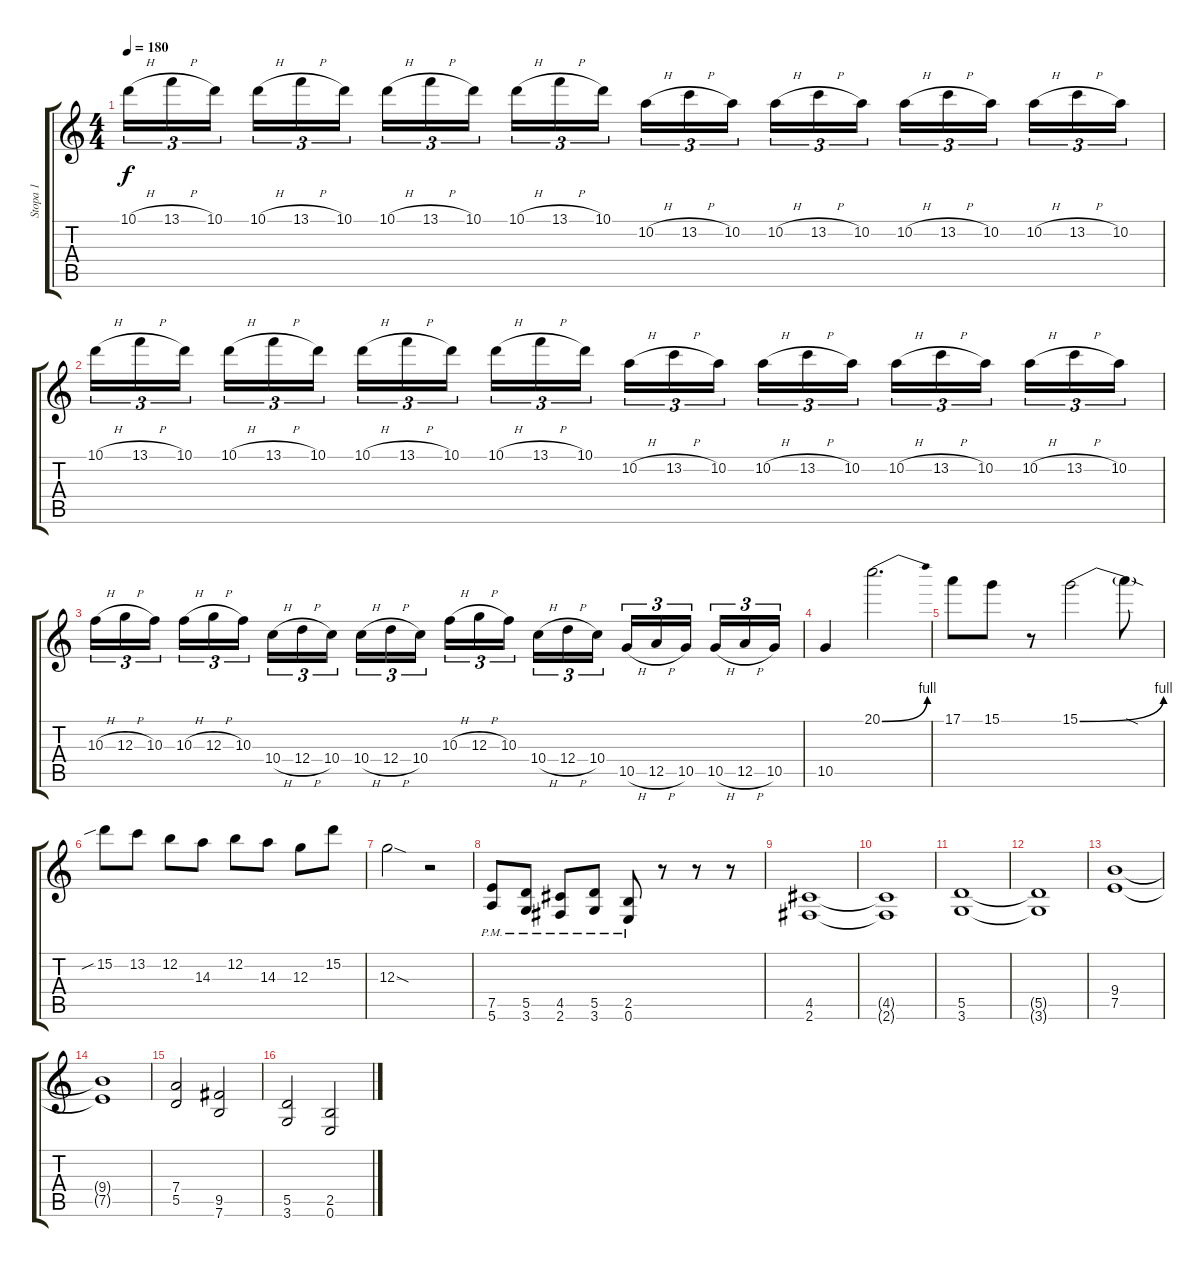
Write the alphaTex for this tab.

\track ("Stopa 1" "Stopa 1") {instrument overdrivenguitar}
\staff {score tabs}
\tuning (E4 B3 G3 D3 A2 E2) {hide}
\ts (4 4)
\tempo 180
\clef g2
\ks c
10.1{h}.16{tu (3 2) dy f} 13.1{h}.16{tu (3 2)} 10.1.16{tu (3 2) beam splitsecondary} 10.1{h}.16{tu (3 2)} 13.1{h}.16{tu (3 2)} 10.1.16{tu (3 2)} 10.1{h}.16{tu (3 2)} 13.1{h}.16{tu (3 2)} 10.1.16{tu (3 2) beam splitsecondary} 10.1{h}.16{tu (3 2)} 13.1{h}.16{tu (3 2)} 10.1.16{tu (3 2)} 10.2{h}.16{tu (3 2)} 13.2{h}.16{tu (3 2)} 10.2.16{tu (3 2) beam splitsecondary} 10.2{h}.16{tu (3 2)} 13.2{h}.16{tu (3 2)} 10.2.16{tu (3 2)} 10.2{h}.16{tu (3 2)} 13.2{h}.16{tu (3 2)} 10.2.16{tu (3 2) beam splitsecondary} 10.2{h}.16{tu (3 2)} 13.2{h}.16{tu (3 2)} 10.2.16{tu (3 2)} |
10.1{h}.16{tu (3 2)} 13.1{h}.16{tu (3 2)} 10.1.16{tu (3 2) beam splitsecondary} 10.1{h}.16{tu (3 2)} 13.1{h}.16{tu (3 2)} 10.1.16{tu (3 2)} 10.1{h}.16{tu (3 2)} 13.1{h}.16{tu (3 2)} 10.1.16{tu (3 2) beam splitsecondary} 10.1{h}.16{tu (3 2)} 13.1{h}.16{tu (3 2)} 10.1.16{tu (3 2)} 10.2{h}.16{tu (3 2)} 13.2{h}.16{tu (3 2)} 10.2.16{tu (3 2) beam splitsecondary} 10.2{h}.16{tu (3 2)} 13.2{h}.16{tu (3 2)} 10.2.16{tu (3 2)} 10.2{h}.16{tu (3 2)} 13.2{h}.16{tu (3 2)} 10.2.16{tu (3 2) beam splitsecondary} 10.2{h}.16{tu (3 2)} 13.2{h}.16{tu (3 2)} 10.2.16{tu (3 2)} |
10.3{h}.16{tu (3 2)} 12.3{h}.16{tu (3 2)} 10.3.16{tu (3 2) beam splitsecondary} 10.3{h}.16{tu (3 2)} 12.3{h}.16{tu (3 2)} 10.3.16{tu (3 2)} 10.4{h}.16{tu (3 2)} 12.4{h}.16{tu (3 2)} 10.4.16{tu (3 2) beam splitsecondary} 10.4{h}.16{tu (3 2)} 12.4{h}.16{tu (3 2)} 10.4.16{tu (3 2)} 10.3{h}.16{tu (3 2)} 12.3{h}.16{tu (3 2)} 10.3.16{tu (3 2) beam splitsecondary} 10.4{h}.16{tu (3 2)} 12.4{h}.16{tu (3 2)} 10.4.16{tu (3 2)} 10.5{h}.16{tu (3 2)} 12.5{h}.16{tu (3 2)} 10.5.16{tu (3 2) beam splitsecondary} 10.5{h}.16{tu (3 2)} 12.5{h}.16{tu (3 2)} 10.5.16{tu (3 2)} |
10.5.4 20.1{be (bend 0 0 60 4)}.2{d} |
17.1.8 15.1.8 r.8 15.1{be (bend 0 0 60 4)}.2 15.1{sod t}.8 |
15.2{sib}.8 13.2.8 12.2.8 14.3.8 12.2.8 14.3.8 12.3.8 15.2.8 |
12.3{sod}.2 r.2 |
(7.5{pm} 5.6{pm}).8 (5.5{pm} 3.6{pm}).8 (4.5{pm} 2.6{pm}).8 (5.5{pm} 3.6{pm}).8 (2.5{pm} 0.6{pm}).8 r.8 r.8 r.8 |
(4.5 2.6).1 |
(4.5{t} 2.6{t}).1 |
(5.5 3.6).1 |
(5.5{t} 3.6{t}).1 |
(9.4 7.5).1 |
(9.4{t} 7.5{t}).1 |
(7.4 5.5).2 (9.5 7.6).2 |
(5.5 3.6).2 (2.5 0.6).2
